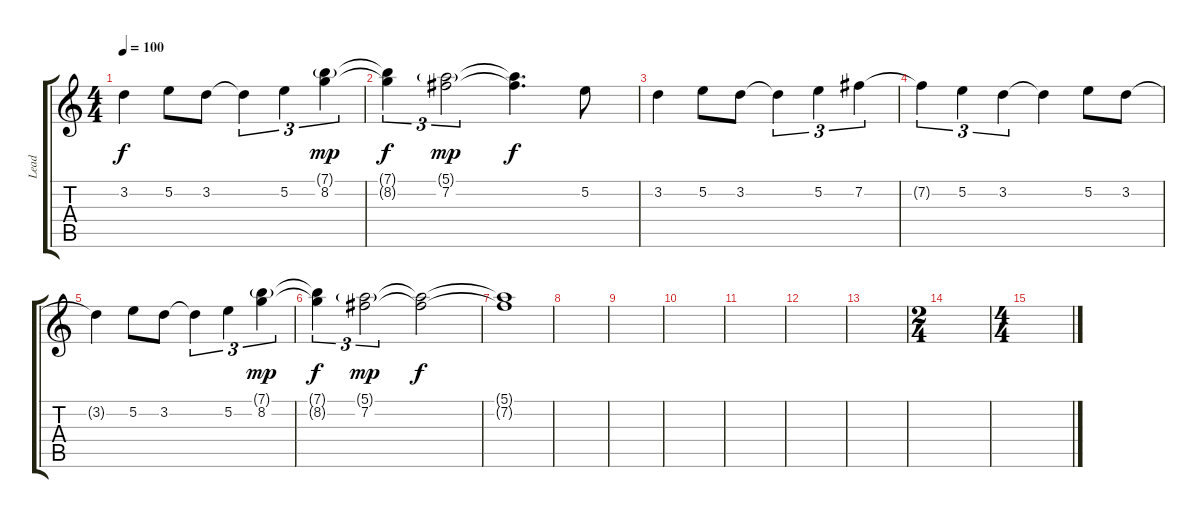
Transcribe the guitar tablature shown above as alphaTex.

\track ("Lead" "Lead") {instrument distortionguitar}
\staff {score tabs}
\tuning (E4 B3 G3 D3 A2 E2) {hide}
\ts (4 4)
\tempo 100
\clef g2
\ks c
3.2{t}.4{dy f} 5.2.8 3.2.8 3.2{t}.4{tu (3 2)} 5.2.4{tu (3 2)} (7.1{g} 8.2).4{tu (3 2) dy mp} |
(7.1{t} 8.2{t}).4{tu (3 2) dy f} (5.1{g} 7.2).2{tu (3 2) dy mp} (5.1{t} 7.2{t}).4{d dy f} 5.2.8 |
3.2.4 5.2.8 3.2.8 3.2{t}.4{tu (3 2)} 5.2.4{tu (3 2)} 7.2.4{tu (3 2)} |
7.2{t}.4{tu (3 2)} 5.2.4{tu (3 2)} 3.2.4{tu (3 2)} 3.2{t}.4 5.2.8 3.2.8 |
3.2{t}.4 5.2.8 3.2.8 3.2{t}.4{tu (3 2)} 5.2.4{tu (3 2)} (7.1{g} 8.2).4{tu (3 2) dy mp} |
(7.1{t} 8.2{t}).4{tu (3 2) dy f} (5.1{g} 7.2).2{tu (3 2) dy mp} (5.1{t} 7.2{t}).2{dy f} |
(5.1{t} 7.2{t}).1 |
|
|
|
|
|
|
\ts (2 4)
|
\ts (4 4)
